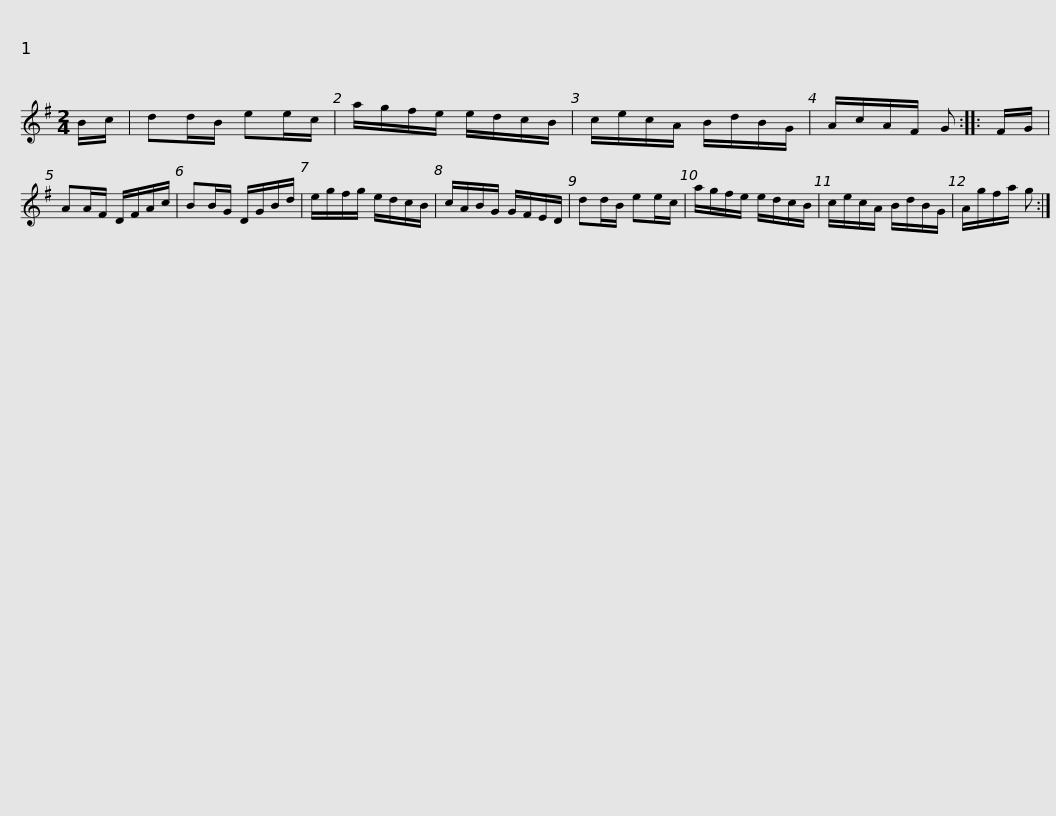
X:1
L:1/8
M:2/4
I:linebreak $
K:G
V:1 treble
V:1
 B/c/ | dd/B/ ee/c/ | a/g/f/e/ e/d/c/B/ | c/e/c/A/ B/d/B/G/ | A/c/A/F/ G :: %5
 F/G/ | AA/F/ D/F/A/c/ | BB/G/ D/G/B/d/ |$ e/g/f/g/ e/d/c/B/ | c/A/B/G/ G/F/E/D/ | %10
 dd/B/ ee/c/ | a/g/f/e/ e/d/c/B/ | c/e/c/A/ B/d/B/G/ | A/g/f/a/ g :| %14
